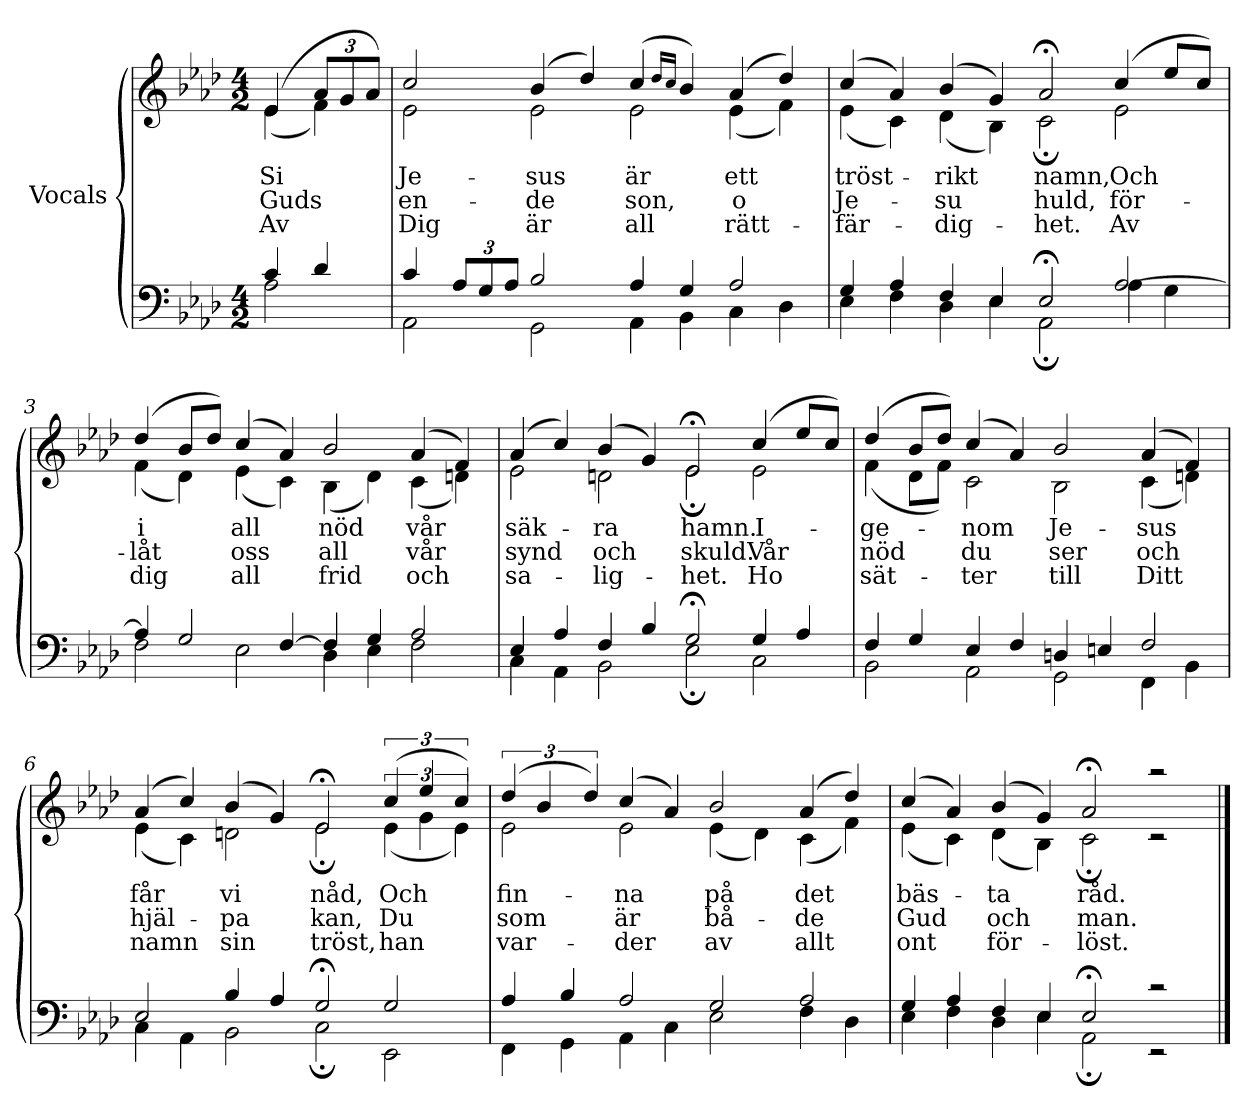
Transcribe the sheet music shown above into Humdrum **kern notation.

**kern	**kern	**text	**text	**text
*part1	*part1	*part1	*part1	*part1
*staff2	*staff1	*staff1	*staff1	*staff1
*I"Vocals	*	*	*	*
*clefF4	*clefG2	*	*	*
*k[b-e-a-d-]	*k[b-e-a-d-]	*	*	*
*A-:	*A-:	*	*	*
*M4/2	*M4/2	*	*	*
=	=	=	=	=
*^	*	*	*	*
!	!	!	!LO:LY:b	!LO:LY:b	!LO:LY:b
*	*	*^	*	*	*
4c/	2A-\	(>4e-/	(<4e-\	Si	Guds	Av
4d-/	.	12a-/L	4f\)	.	.	.
.	.	12g/	.	.	.	.
.	.	12a-/J)	.	.	.	.
=1	=1	=1	=1	=1	=1	=1
!	!	!	!	!LO:LY:b	!LO:LY:b	!LO:LY:b
4c/	2AA-\	2cc/	2e-\	Je-	en-	Dig
12A-/L	.	.	.	.	.	.
12G/	.	.	.	.	.	.
12A-/J	.	.	.	.	.	.
!	!	!	!	!LO:LY:b	!LO:LY:b	!LO:LY:b
2B-/	2GG\	(>4b-/	2e-\	-sus	-de	är
.	.	4dd-/)	.	.	.	.
!	!	!	!	!LO:LY:b	!LO:LY:b	!LO:LY:b
4A-/	4AA-\	(>4cc/	2e-\	är	son,	all
.	.	16qdd-/LL	.	.	.	.
.	.	16qcc/JJ	.	.	.	.
4G/	4BB-\	4b-/)	.	.	.	.
!	!	!	!	!LO:LY:b	!LO:LY:b	!LO:LY:b
2A-/	4C\	(>4a-/	(<4e-\	ett	o	rätt-
.	4D-\	4dd-/)	4f\)	.	.	.
=2	=2	=2	=2	=2	=2	=2
!	!	!	!	!LO:LY:b	!LO:LY:b	!LO:LY:b
4G/	4E-\	(>4cc/	(<4e-\	tröst-	Je-	-fär-
4A-/	4F\	4a-/)	4c\)	.	.	.
!	!	!	!	!LO:LY:b	!LO:LY:b	!LO:LY:b
4F/	4D-\	(>4b-/	(<4d-\	-rikt	-su	-dig-
4E-/	4E-\	4g/)	4B-\)	.	.	.
!	!	!	!	!LO:LY:b	!LO:LY:b	!LO:LY:b
2E-;</	2AA-;\	2a-;</	2c;\	namn,	huld,	-het.
!	!	!	!	!LO:LY:b	!LO:LY:b	!LO:LY:b
[>2A-/	4A-\	(>4cc/	2e-\	Och	för-	Av
.	4G\	8ee-/L	.	.	.	.
.	.	8cc/J)	.	.	.	.
!!LO:LB:g=z	!!
=3	=3	=3	=3	=3	=3	=3
!	!	!	!	!LO:LY:b	!LO:LY:b	!LO:LY:b
4A-/]	2F\	(>4dd-/	(<4f\	i	-låt	dig
2G/	.	8b-/L	4d-\)	.	.	.
.	.	8dd-/J)	.	.	.	.
!	!	!	!	!LO:LY:b	!LO:LY:b	!LO:LY:b
.	2E-\	(>4cc/	(<4e-\	all	oss	all
[>4F/	.	4a-/)	4c\)	.	.	.
!	!	!	!	!LO:LY:b	!LO:LY:b	!LO:LY:b
4F/]	4D-\	2b-/	(<4B-\	nöd	all	frid
4G/	4E-\	.	4d-\)	.	.	.
!	!	!	!	!LO:LY:b	!LO:LY:b	!LO:LY:b
2A-/	2F\	(>4a-/	(<4c\	vår	vår	och
.	.	4f/)	4dn\)	.	.	.
=4	=4	=4	=4	=4	=4	=4
!	!	!	!	!LO:LY:b	!LO:LY:b	!LO:LY:b
4E-/	4C\	(>4a-/	2e-\	säk-	synd	sa-
4A-/	4AA-\	4cc/)	.	.	.	.
!	!	!	!	!LO:LY:b	!LO:LY:b	!LO:LY:b
4F/	2BB-\	(>4b-/	2dn\	-ra	och	-lig-
4B-/	.	4g/)	.	.	.	.
!	!	!	!	!LO:LY:b	!LO:LY:b	!LO:LY:b
2G;</	2E-;\	2e-;</	2e-;\	hamn.	skuld.	-het.
!	!	!	!	!LO:LY:b	!LO:LY:b	!LO:LY:b
4G/	2C\	(>4cc/	2e-\	I-	Vår	Ho
4A-/	.	8ee-/L	.	.	.	.
.	.	8cc/J)	.	.	.	.
=5	=5	=5	=5	=5	=5	=5
!	!	!	!	!LO:LY:b	!LO:LY:b	!LO:LY:b
4F/	2BB-\	(>4dd-/	(<4f\	-ge-	nöd	sät-
4G/	.	8b-/L	8d-\L	.	.	.
.	.	8dd-/J)	8f\J)	.	.	.
!	!	!	!	!LO:LY:b	!LO:LY:b	!LO:LY:b
4E-/	2AA-\	(>4cc/	2c\	-nom	du	-ter
4F/	.	4a-/)	.	.	.	.
!	!	!	!	!LO:LY:b	!LO:LY:b	!LO:LY:b
4Dn/	2GG\	2b-/	2B-\	Je-	ser	till
4En/	.	.	.	.	.	.
!	!	!	!	!LO:LY:b	!LO:LY:b	!LO:LY:b
2F/	4FF\	(>4a-/	(<4c\	-sus	och	Ditt
.	4BB-\	4f/)	4dn\)	.	.	.
!!LO:LB:g=z	!!
=6	=6	=6	=6	=6	=6	=6
!	!	!	!	!LO:LY:b	!LO:LY:b	!LO:LY:b
2E-/	4C\	(>4a-/	(<4e-\	får	hjäl-	namn
.	4AA-\	4cc/)	4c\)	.	.	.
!	!	!	!	!LO:LY:b	!LO:LY:b	!LO:LY:b
4B-/	2BB-\	(>4b-/	2dn\	vi	-pa	sin
4A-/	.	4g/)	.	.	.	.
!	!	!	!	!LO:LY:b	!LO:LY:b	!LO:LY:b
2G;</	2C;\	2e-;</	2e-;\	nåd,	kan,	tröst,
!	!	!	!	!LO:LY:b	!LO:LY:b	!LO:LY:b
2G/	2EE-\	(>6cc/	(<6e-\	Och	Du	han
.	.	6ee-/	6g\	.	.	.
.	.	6cc/)	6e-\)	.	.	.
=7	=7	=7	=7	=7	=7	=7
!	!	!	!	!LO:LY:b	!LO:LY:b	!LO:LY:b
4A-/	4FF\	(>6dd-/	2e-\	fin-	som	var-
.	.	6b-/	.	.	.	.
4B-/	4GG\	.	.	.	.	.
.	.	6dd-/)	.	.	.	.
!	!	!	!	!LO:LY:b	!LO:LY:b	!LO:LY:b
2A-/	4AA-\	(>4cc/	2e-\	-na	är	-der
.	4C\	4a-/)	.	.	.	.
!	!	!	!	!LO:LY:b	!LO:LY:b	!LO:LY:b
2G/	2E-\	2b-/	(<4e-\	på	bå-	av
.	.	.	4d-\)	.	.	.
!	!	!	!	!LO:LY:b	!LO:LY:b	!LO:LY:b
2A-/	4F\	(>4a-/	(<4c\	det	-de	allt
.	4D-\	4dd-/)	4f\)	.	.	.
=8	=8	=8	=8	=8	=8	=8
!	!	!	!	!LO:LY:b	!LO:LY:b	!LO:LY:b
4G/	4E-\	(>4cc/	(<4e-\	bäs-	Gud	ont
4A-/	4F\	4a-/)	4c\)	.	.	.
!	!	!	!	!LO:LY:b	!LO:LY:b	!LO:LY:b
4F/	4D-\	(>4b-/	(<4d-\	-ta	och	för-
4E-/	4E-\	4g/)	4B-\)	.	.	.
!	!	!	!	!LO:LY:b	!LO:LY:b	!LO:LY:b
2E-;</	2AA-;\	2a-;</	2c;\	råd.	man.	-löst.
2rc	2rEE	2raa	2rc	.	.	.
*v	*v	*	*	*	*	*
*	*v	*v	*	*	*
==	==	==	==	==
*-	*-	*-	*-	*-
